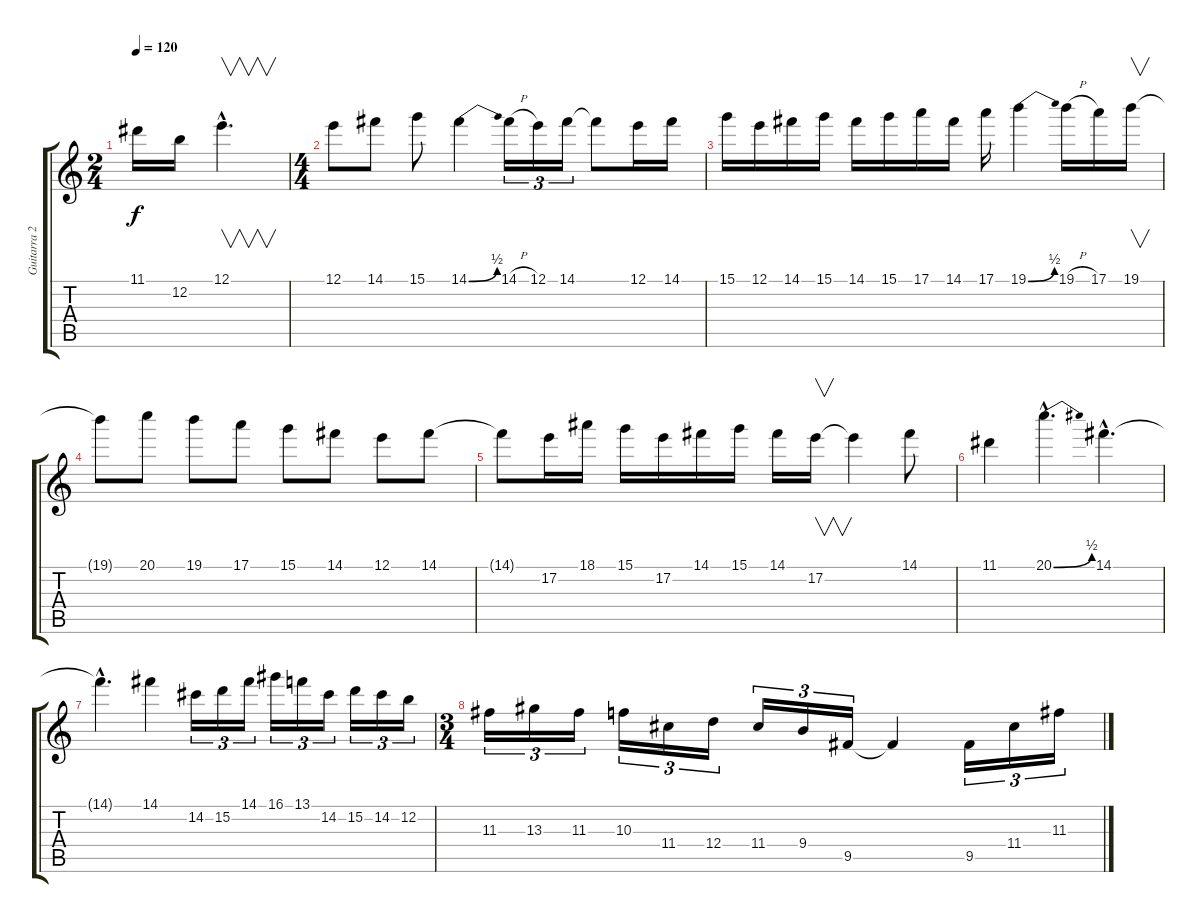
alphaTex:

\track ("Guitarra 2 - Solo" "Guitarra 2") {instrument overdrivenguitar}
\staff {score tabs}
\tuning (E4 B3 G3 D3 A2 E2) {hide}
\ts (2 4)
\tempo 120
\clef g2
\ks c
11.1.16{dy f} 12.2.16 12.1{hac}.4{v d} |
\ts (4 4)
12.1.8 14.1.8 15.1.8 14.1{be (bend 0 0 60 2)}.4 14.1{h}.16{tu (3 2)} 12.1.16{tu (3 2)} 14.1.16{tu (3 2)} 14.1{t}.8 12.1.16 14.1.16 |
15.1.16 12.1.16 14.1.16 15.1.16 14.1.16 15.1.16 17.1.16 14.1.16 17.1.16 19.1{be (bend 0 0 60 2)}.4 19.1{h}.16 17.1.16 19.1.16{v} |
19.1{t}.8 20.1.8 19.1.8 17.1.8 15.1.8 14.1.8 12.1.8 14.1.8 |
14.1{t}.8 17.2.16 18.1.16 15.1.16 17.2.16 14.1.16 15.1.16 14.1.16 17.2.16{v} 17.2{t}.4 14.1.8 |
11.1.4 20.1{be (bend 0 0 60 2) hac}.4{d} 14.1{hac}.4{d} |
14.1{hac t}.4{d} 14.1.4 14.2.16{tu (3 2)} 15.2.16{tu (3 2)} 14.1.16{tu (3 2)} 16.1.16{tu (3 2)} 13.1.16{tu (3 2)} 14.2.16{tu (3 2)} 15.2.16{tu (3 2)} 14.2.16{tu (3 2)} 12.2.16{tu (3 2)} |
\ts (3 4)
11.3.16{tu (3 2)} 13.3.16{tu (3 2)} 11.3.16{tu (3 2)} 10.3.16{tu (3 2)} 11.4.16{tu (3 2)} 12.4.16{tu (3 2)} 11.4.16{tu (3 2)} 9.4.16{tu (3 2)} 9.5.16{tu (3 2)} 9.5{t}.4 9.5.16{tu (3 2)} 11.4.16{tu (3 2)} 11.3.16{tu (3 2)}
